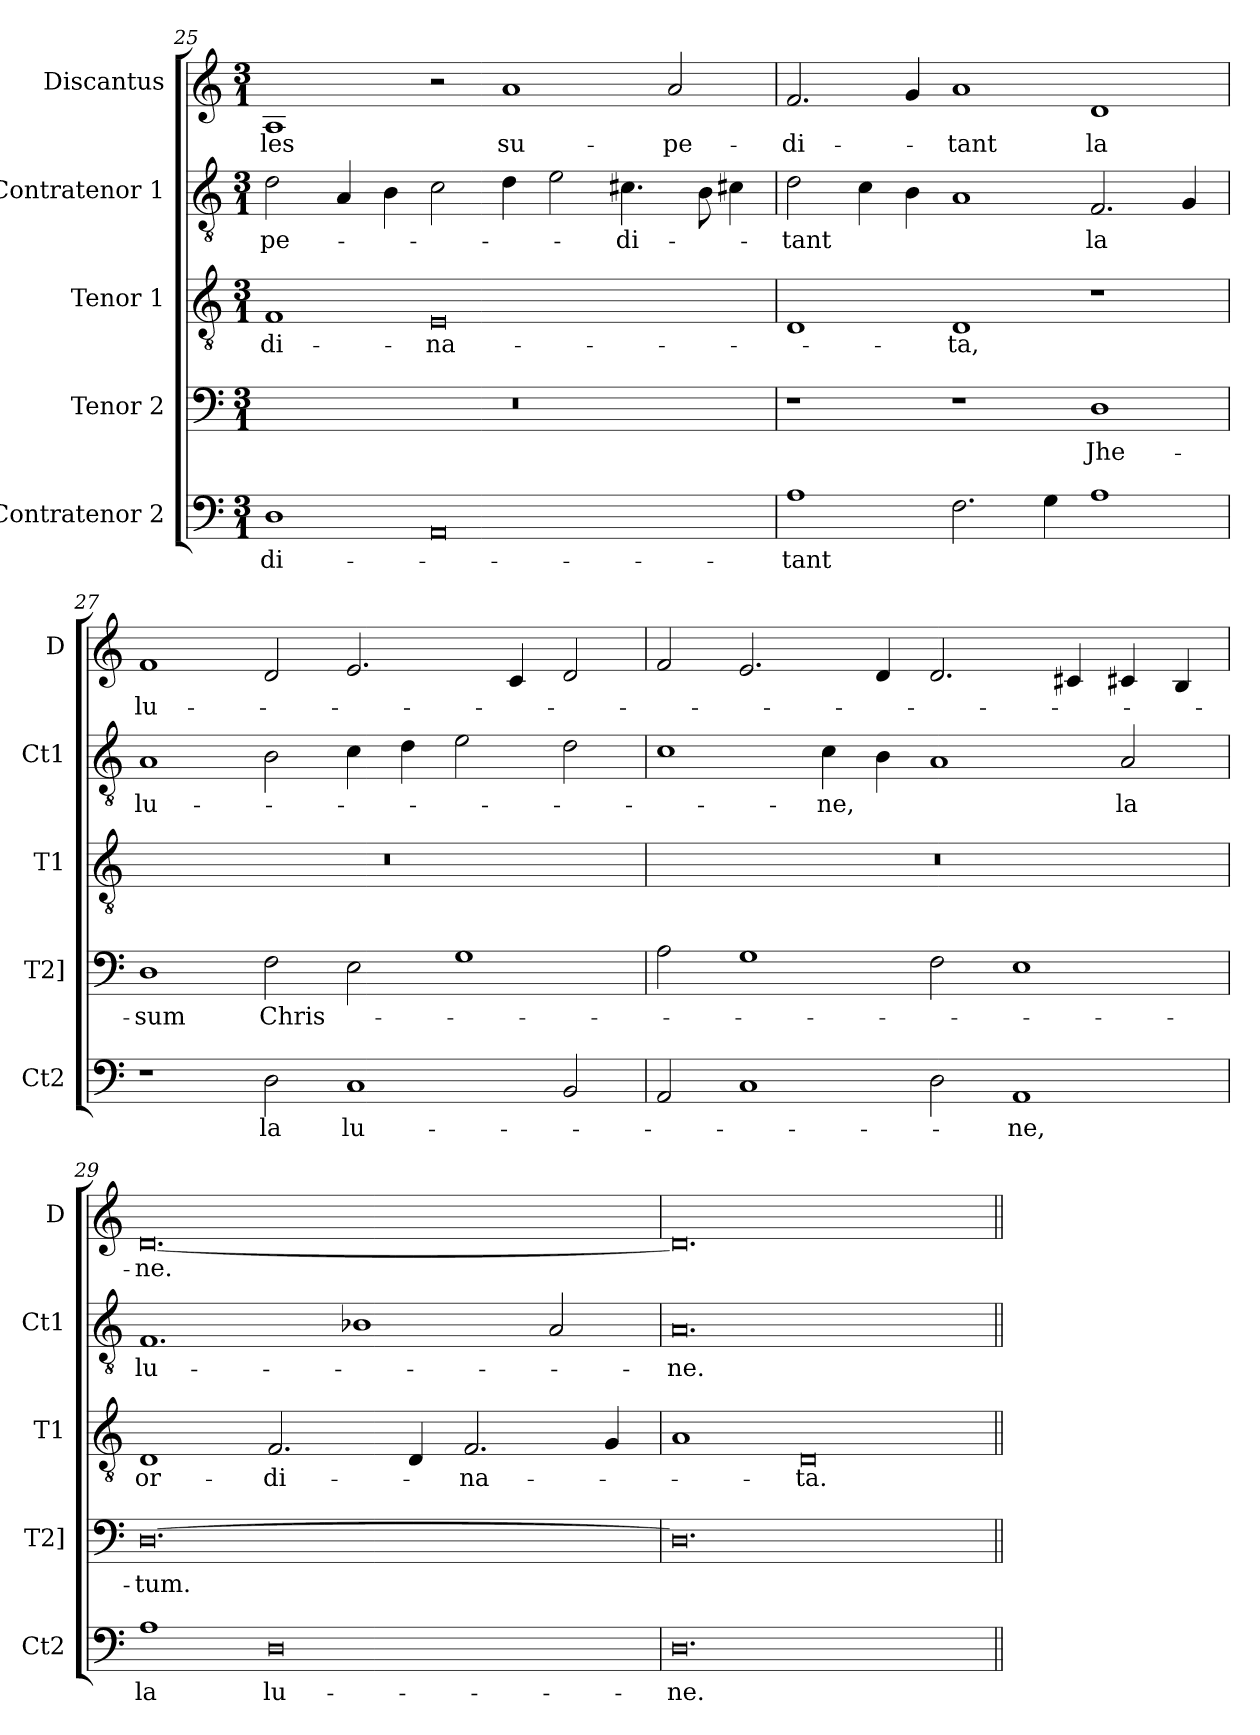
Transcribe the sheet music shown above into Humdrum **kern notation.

**kern	**text	**kern	**text	**kern	**text	**kern	**text	**kern	**text
*part5	*part5	*part4	*part4	*part3	*part3	*part2	*part2	*part1	*part1
*staff5	*staff5	*staff4	*staff4	*staff3	*staff3	*staff2	*staff2	*staff1	*staff1
*I"Contratenor 2	*	*I"Tenor 2	*	*I"Tenor 1	*	*I"Contratenor 1	*	*I"Discantus	*
*I'Ct2	*	*I'T2]	*	*I'T1	*	*I'Ct1	*	*I'D	*
*clefF4	*	*clefF4	*	*clefGv2	*	*clefGv2	*	*clefG2	*
*k[]	*	*k[]	*	*k[]	*	*k[]	*	*k[]	*
*M3/1	*	*M3/1	*	*M3/1	*	*M3/1	*	*M3/1	*
=25	=25	=25	=25	=25	=25	=25	=25	=25	=25
1D	-di-	0.r	.	1F	-di-	2d	-pe-	1A	-les
.	.	.	.	.	.	4A	.	.	.
.	.	.	.	.	.	4B	.	.	.
0AA	.	.	.	0E	-na-	2c	.	2r	.
.	.	.	.	.	.	4d	.	1a	su-
.	.	.	.	.	.	2e	.	.	.
.	.	.	.	.	.	4.c#X	-di-	.	.
.	.	.	.	.	.	.	.	2a	-pe-
.	.	.	.	.	.	8B	.	.	.
.	.	.	.	.	.	4c#X	.	.	.
=26	=26	=26	=26	=26	=26	=26	=26	=26	=26
1A	-tant	1r	.	1D	.	2d	-tant	2.f	-di-
.	.	.	.	.	.	4c	.	.	.
.	.	.	.	.	.	4B	.	4g	.
2.F	.	1r	.	1D	-ta,	1A	.	1a	-tant
4G	.	.	.	.	.	.	.	.	.
1A	.	1D	Jhe-	1r	.	2.F	la	1d	la
.	.	.	.	.	.	4G	.	.	.
=27	=27	=27	=27	=27	=27	=27	=27	=27	=27
1r	.	1D	-sum	0.r	.	1A	lu-	1f	lu-
2D	la	2F	Chris-	.	.	2B	.	2d	.
1C	lu-	2E	.	.	.	4c	.	2.e	.
.	.	.	.	.	.	4d	.	.	.
.	.	1G	.	.	.	2e	.	.	.
.	.	.	.	.	.	.	.	4c	.
2BB	.	.	.	.	.	2d	.	2d	.
=28	=28	=28	=28	=28	=28	=28	=28	=28	=28
2AA	.	2A	.	0.r	.	1c	.	2f	.
1C	.	1G	.	.	.	.	.	2.e	.
.	.	.	.	.	.	4c	-ne,	.	.
.	.	.	.	.	.	4B	.	4d	.
2D	.	2F	.	.	.	1A	.	2.d	.
1AA	-ne,	1E	.	.	.	.	.	.	.
.	.	.	.	.	.	.	.	4c#X	.
.	.	.	.	.	.	2A	la	4c#X	.
.	.	.	.	.	.	.	.	4B	.
=29	=29	=29	=29	=29	=29	=29	=29	=29	=29
1A	la	[0.D	-tum.	1D	or-	1.F	lu-	[0.d	-ne.
0D	lu-	.	.	2.F	-di-	.	.	.	.
.	.	.	.	.	.	1B-X	.	.	.
.	.	.	.	4D	.	.	.	.	.
.	.	.	.	2.F	-na-	.	.	.	.
.	.	.	.	.	.	2A	.	.	.
.	.	.	.	4G	.	.	.	.	.
=30	=30	=30	=30	=30	=30	=30	=30	=30	=30
0.D	-ne.	0.D]	.	1A	.	0.A	-ne.	0.d]	.
.	.	.	.	0D	-ta.	.	.	.	.
=||	=||	=||	=||	=||	=||	=||	=||	=||	=||
*-	*-	*-	*-	*-	*-	*-	*-	*-	*-
